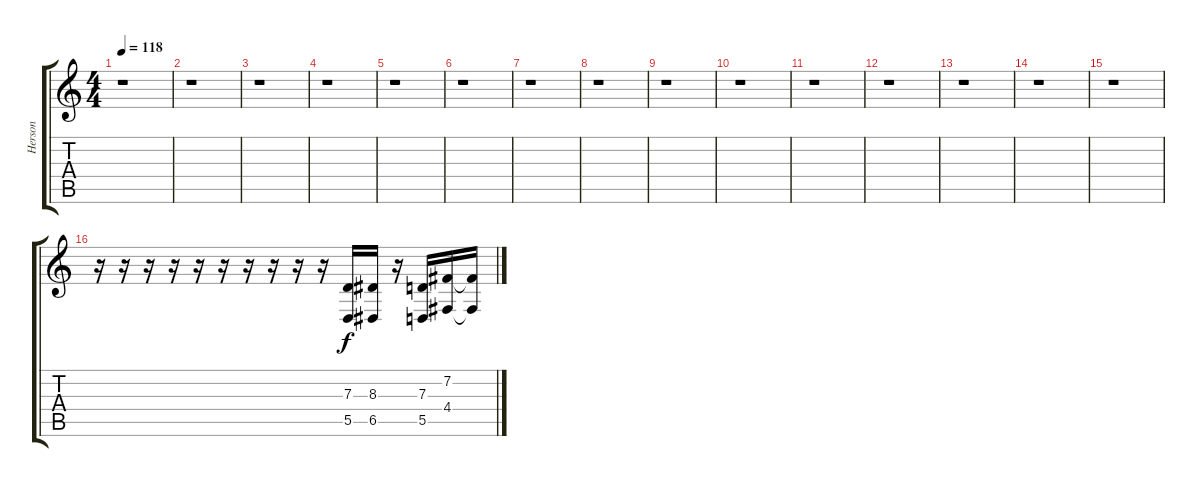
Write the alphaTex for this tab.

\track ("Herson" "Herson") {instrument lead2sawtooth}
\staff {score tabs}
\tuning (E4 B3 G3 D3 A2 E2) {hide}
\ts (4 4)
\tempo 118
\clef g2
\ks c
r.1{dy f} |
r.1 |
r.1 |
r.1 |
r.1 |
r.1 |
r.1 |
r.1 |
r.1 |
r.1 |
r.1 |
r.1 |
r.1 |
r.1 |
r.1 |
r.16 r.16 r.16 r.16 r.16 r.16 r.16 r.16 r.16 r.16 (7.3 5.5).16 (8.3 6.5).16 r.16 (7.3 5.5).16 (7.2 4.4).16 (7.2{t} 4.4{t}).16
